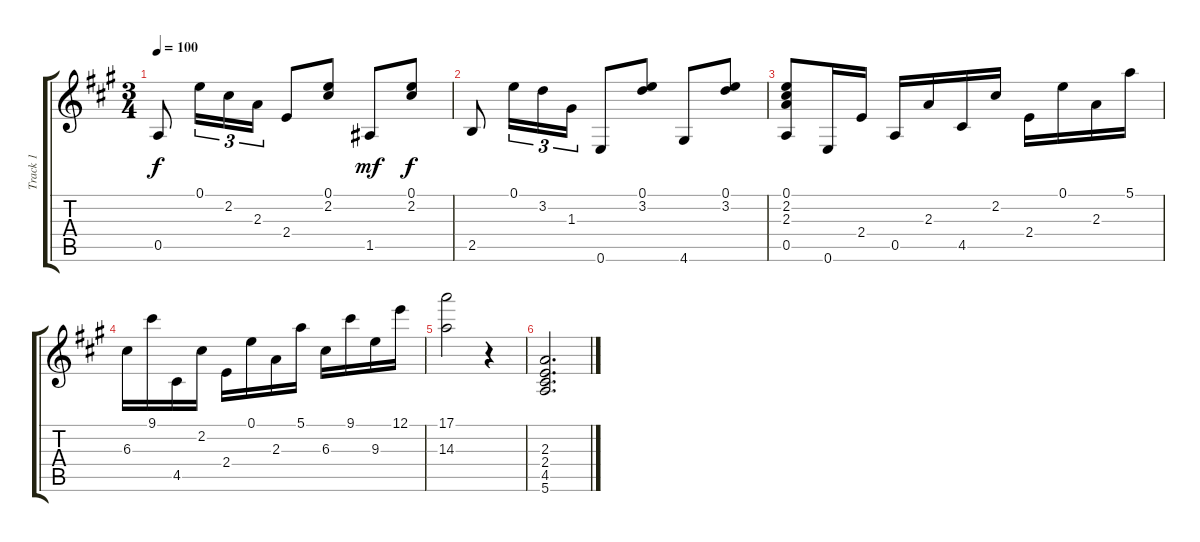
\track ("Track 1" "Track 1") {instrument acousticguitarnylon}
\staff {score tabs}
\tuning (E4 B3 G3 D3 A2 E2) {hide}
\ts (3 4)
\tempo 100
\clef g2
\ks a
0.5.8{dy f} 0.1.16{tu (3 2)} 2.2.16{tu (3 2)} 2.3.16{tu (3 2)} 2.4.8 (0.1 2.2).8 1.5.8{dy mf} (0.1 2.2).8{dy f} |
2.5.8 0.1.16{tu (3 2)} 3.2.16{tu (3 2)} 1.3.16{tu (3 2)} 0.6.8 (0.1 3.2).8 4.6.8 (0.1 3.2).8 |
(0.1 2.2 2.3 0.5).8 0.6.16 2.4.16 0.5.16 2.3.16 4.5.16 2.2.16 2.4.16 0.1.16 2.3.16 5.1.16 |
6.3.16 9.1.16 4.5.16 2.2.16 2.4.16 0.1.16 2.3.16 5.1.16 6.3.16 9.1.16 9.3.16 12.1.16 |
(17.1 14.3).2 r.4 |
(2.3 2.4 4.5 5.6).2{d}
